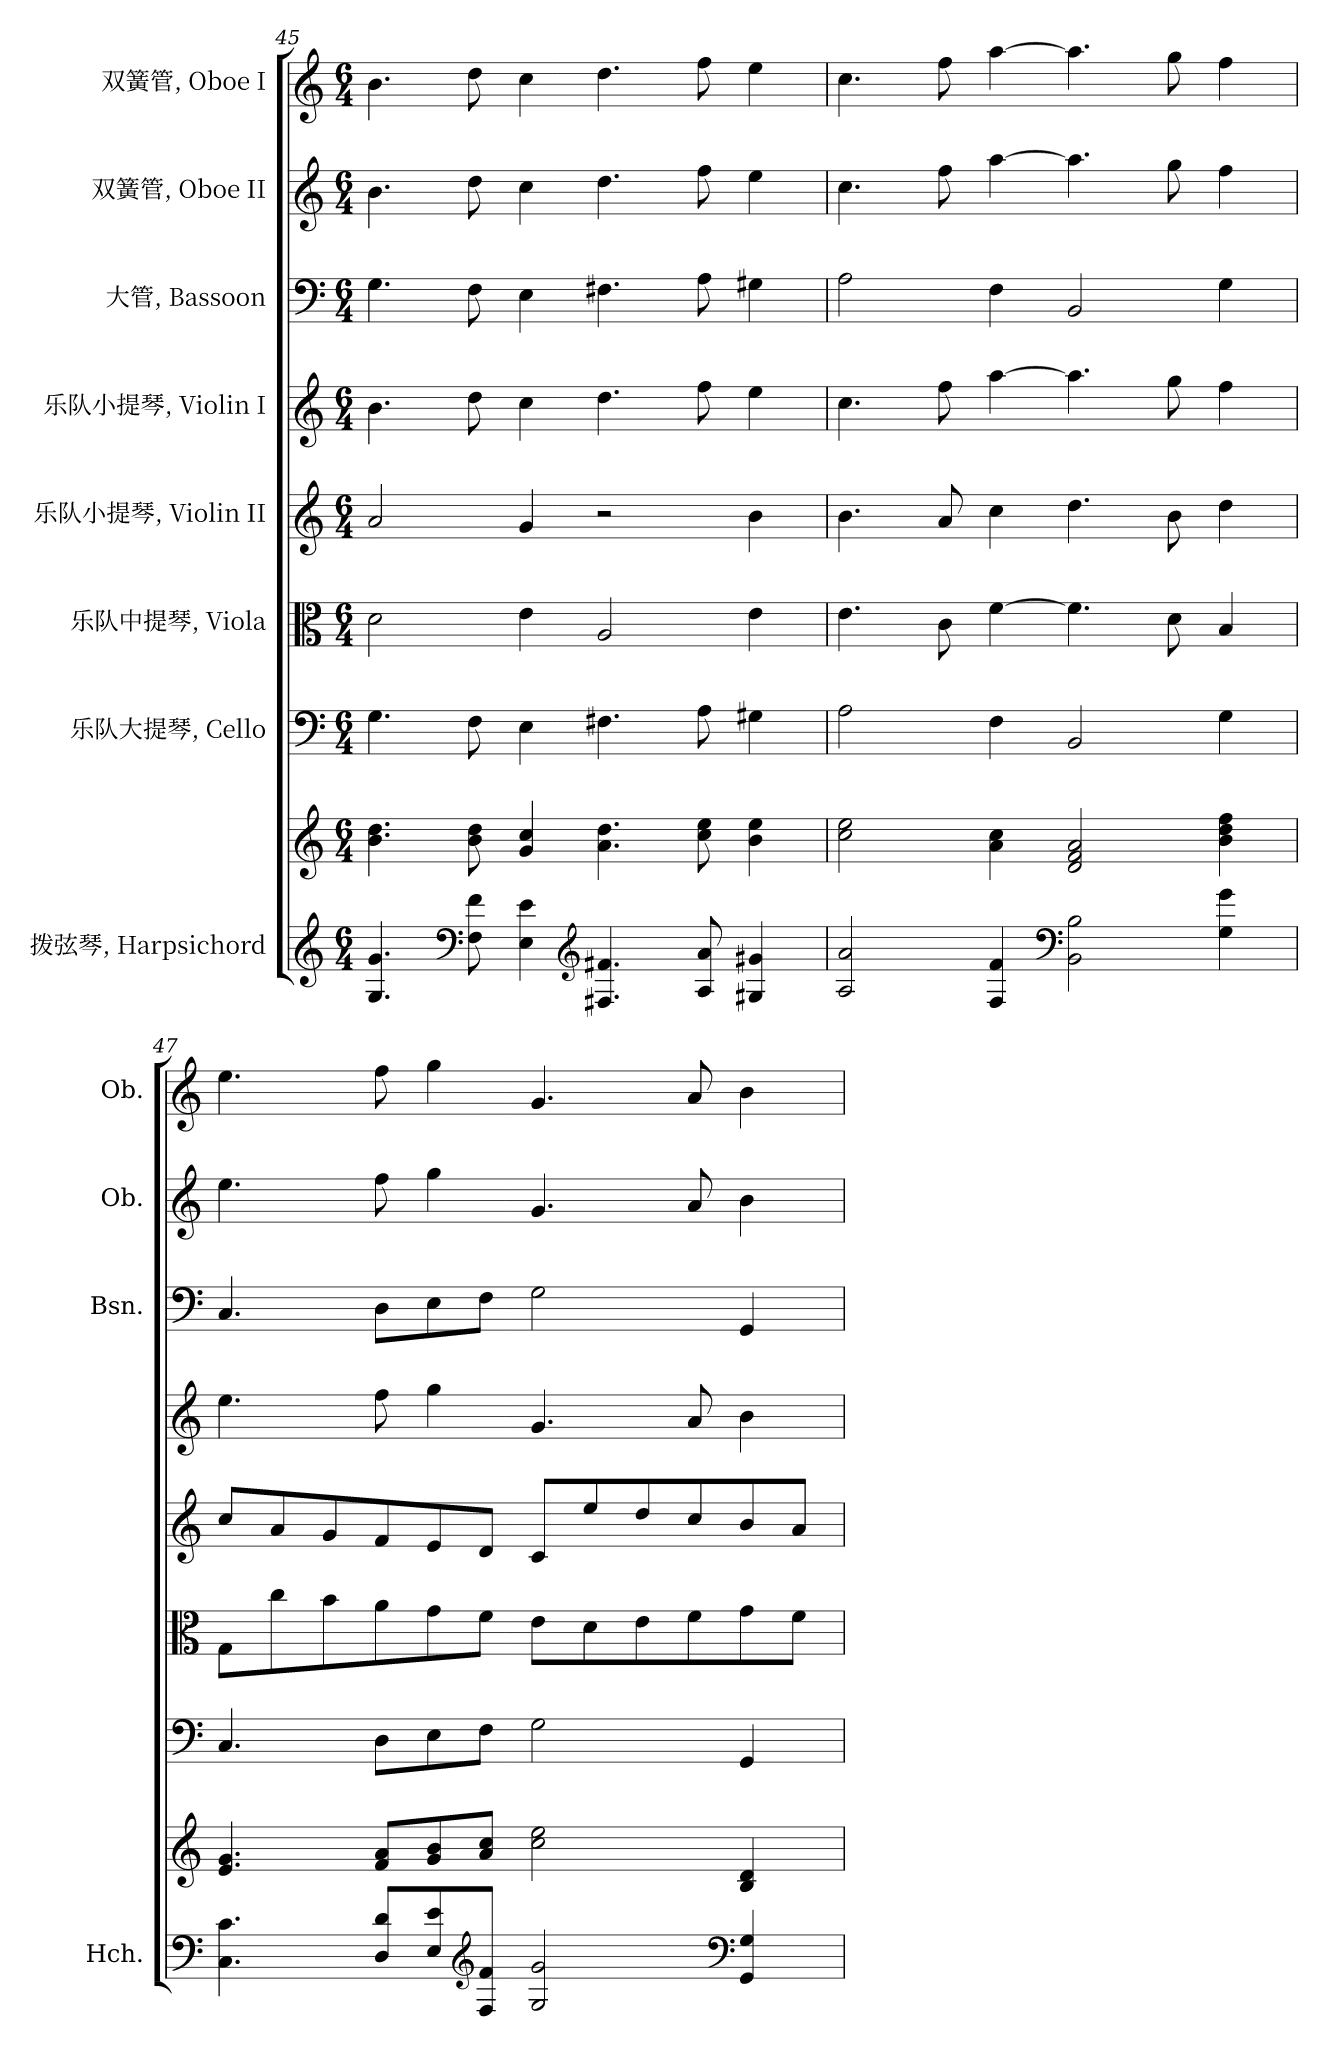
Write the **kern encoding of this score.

**kern	**kern	**kern	**kern	**kern	**kern	**kern	**kern	**kern
*part8	*part8	*part7	*part6	*part5	*part4	*part3	*part2	*part1
*staff9	*staff8	*staff7	*staff6	*staff5	*staff4	*staff3	*staff2	*staff1
*I"拨弦琴, Harpsichord	*	*I"乐队大提琴, Cello	*I"乐队中提琴, Viola	*I"乐队小提琴, Violin II	*I"乐队小提琴, Violin I	*I"大管, Bassoon	*I"双簧管, Oboe II	*I"双簧管, Oboe I
*I'Hch.	*	*	*	*	*	*I'Bsn.	*I'Ob.	*I'Ob.
*clefG2	*clefG2	*clefF4	*clefC3	*clefG2	*clefG2	*clefF4	*clefG2	*clefG2
*k[]	*k[]	*k[]	*k[]	*k[]	*k[]	*k[]	*k[]	*k[]
*M6/4	*M6/4	*M6/4	*M6/4	*M6/4	*M6/4	*M6/4	*M6/4	*M6/4
=45	=45	=45	=45	=45	=45	=45	=45	=45
4.G/ 4.g/	4.b\ 4.dd\	4.G\	2d\	2a/	4.b\	4.G\	4.b\	4.b\
*clefF4	*	*	*	*	*	*	*	*
8F\ 8f\	8b\ 8dd\	8F\	.	.	8dd\	8F\	8dd\	8dd\
4E\ 4e\	4g/ 4cc/	4E\	4e\	4g/	4cc\	4E\	4cc\	4cc\
*clefG2	*	*	*	*	*	*	*	*
4.F#X/ 4.f#X/	4.a\ 4.dd\	4.F#X\	2A/	2r	4.dd\	4.F#X\	4.dd\	4.dd\
8A/ 8a/	8cc\ 8ee\	8A\	.	.	8ff\	8A\	8ff\	8ff\
4G#X/ 4g#X/	4b\ 4ee\	4G#X\	4e\	4b\	4ee\	4G#X\	4ee\	4ee\
=46	=46	=46	=46	=46	=46	=46	=46	=46
2A/ 2a/	2cc\ 2ee\	2A\	4.e\	4.b\	4.cc\	2A\	4.cc\	4.cc\
.	.	.	8c\	8a/	8ff\	.	8ff\	8ff\
4F/ 4f/	4a\ 4cc\	4F\	[4f\	4cc\	[4aa\	4F\	[4aa\	[4aa\
*clefF4	*	*	*	*	*	*	*	*
2BB\ 2B\	2d/ 2f/ 2a/	2BB/	4.f\]	4.dd\	4.aa\]	2BB/	4.aa\]	4.aa\]
.	.	.	8d\	8b\	8gg\	.	8gg\	8gg\
4G\ 4g\	4b\ 4dd\ 4ff\	4G\	4B/	4dd\	4ff\	4G\	4ff\	4ff\
!!LO:PB:g=z
=47	=47	=47	=47	=47	=47	=47	=47	=47
4.C\ 4.c\	4.e/ 4.g/	4.C/	8G\L	8cc/L	4.ee\	4.C/	4.ee\	4.ee\
.	.	.	8cc\	8a/	.	.	.	.
.	.	.	8b\	8g/	.	.	.	.
8D/ 8d/L	8f/ 8a/L	8D\L	8a\	8f/	8ff\	8D\L	8ff\	8ff\
*	*	*	*	*	*	*	*	*MM169
8E/ 8e/	8g/ 8b/	8E\	8g\	8e/	4gg\	8E\	4gg\	4gg\
*clefG2	*	*	*	*	*	*	*	*
8F/ 8f/J	8a/ 8cc/J	8F\J	8f\J	8d/J	.	8F\J	.	.
*	*	*	*	*	*	*	*	*MM165
2G/ 2g/	2cc\ 2ee\	2G\	8e\L	8c/L	4.g/	2G\	4.g/	4.g/
.	.	.	8d\	8ee/	.	.	.	.
.	.	.	8e\	8dd/	.	.	.	.
.	.	.	8f\	8cc/	8a/	.	8a/	8a/
*clefF4	*	*	*	*	*	*	*	*
*	*	*	*	*	*	*	*	*MM158
4GG/ 4G/	4B/ 4d/	4GG/	8g\	8b/	4b\	4GG/	4b\	4b\
.	.	.	8f\J	8a/J	.	.	.	.
=	=	=	=	=	=	=	=	=
*-	*-	*-	*-	*-	*-	*-	*-	*-
